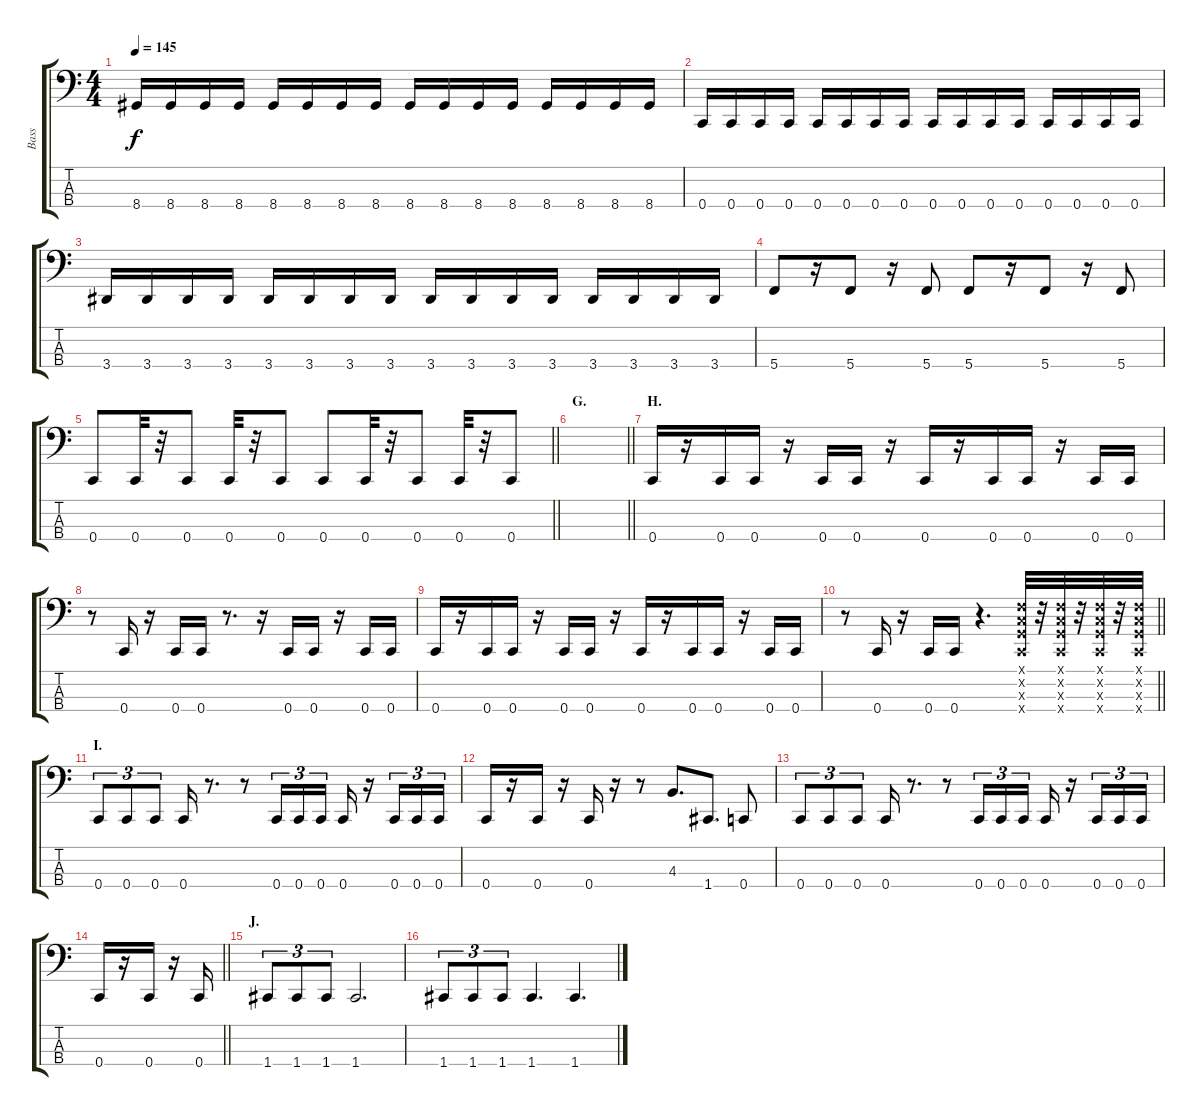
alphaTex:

\track ("Bass" "Bass") {instrument electricbasspick}
\staff {score tabs}
\tuning (F2 C2 G1 C1) {hide}
\ts (4 4)
\tempo 145
\clef f4
\ks c
8.4.16{dy f} 8.4.16 8.4.16 8.4.16 8.4.16 8.4.16 8.4.16 8.4.16 8.4.16 8.4.16 8.4.16 8.4.16 8.4.16 8.4.16 8.4.16 8.4.16 |
0.4.16 0.4.16 0.4.16 0.4.16 0.4.16 0.4.16 0.4.16 0.4.16 0.4.16 0.4.16 0.4.16 0.4.16 0.4.16 0.4.16 0.4.16 0.4.16 |
3.4.16 3.4.16 3.4.16 3.4.16 3.4.16 3.4.16 3.4.16 3.4.16 3.4.16 3.4.16 3.4.16 3.4.16 3.4.16 3.4.16 3.4.16 3.4.16 |
5.4.8 r.16 5.4.8 r.16 5.4.8 5.4.8 r.16 5.4.8 r.16 5.4.8 |
\barLineRight lightlight
0.4.8 0.4.32 r.32 0.4.8 0.4.32 r.32 0.4.8 0.4.8 0.4.32 r.32 0.4.8 0.4.32 r.32 0.4.8 |
\section ("" "G.")
\barLineRight lightlight
|
\section ("" "H.")
0.4.16 r.16 0.4.16 0.4.16 r.16 0.4.16 0.4.16 r.16 0.4.16 r.16 0.4.16 0.4.16 r.16 0.4.16 0.4.16 |
r.8 0.4.16 r.16 0.4.16 0.4.16 r.8{d} r.16 0.4.16 0.4.16 r.16 0.4.16 0.4.16 |
0.4.16 r.16 0.4.16 0.4.16 r.16 0.4.16 0.4.16 r.16 0.4.16 r.16 0.4.16 0.4.16 r.16 0.4.16 0.4.16 |
\barLineRight lightlight
r.8 0.4.16 r.16 0.4.16 0.4.16 r.4{d} (0.1{x} 0.2{x} 0.3{x} 0.4{x}).32 r.32 (0.1{x} 0.2{x} 0.3{x} 0.4{x}).32 r.32 (0.1{x} 0.2{x} 0.3{x} 0.4{x}).32 r.32 (0.1{x} 0.2{x} 0.3{x} 0.4{x}).32 |
\section ("" "I.")
0.4.8{tu (3 2)} 0.4.8{tu (3 2)} 0.4.8{tu (3 2)} 0.4.16 r.8{d} r.8 0.4.16{tu (3 2)} 0.4.16{tu (3 2)} 0.4.16{tu (3 2)} 0.4.16 r.16 0.4.16{tu (3 2)} 0.4.16{tu (3 2)} 0.4.16{tu (3 2)} |
0.4.16 r.16 0.4.16 r.16 0.4.16 r.16 r.8 4.3.8{d} 1.4.8{d} 0.4.8 |
0.4.8{tu (3 2)} 0.4.8{tu (3 2)} 0.4.8{tu (3 2)} 0.4.16 r.8{d} r.8 0.4.16{tu (3 2)} 0.4.16{tu (3 2)} 0.4.16{tu (3 2)} 0.4.16 r.16 0.4.16{tu (3 2)} 0.4.16{tu (3 2)} 0.4.16{tu (3 2)} |
\barLineRight lightlight
0.4.16 r.16 0.4.16 r.16 0.4.16 |
\section ("" "J.")
1.4.8{tu (3 2)} 1.4.8{tu (3 2)} 1.4.8{tu (3 2)} 1.4.2{d} |
1.4.8{tu (3 2)} 1.4.8{tu (3 2)} 1.4.8{tu (3 2)} 1.4.4{d} 1.4.4{d}
